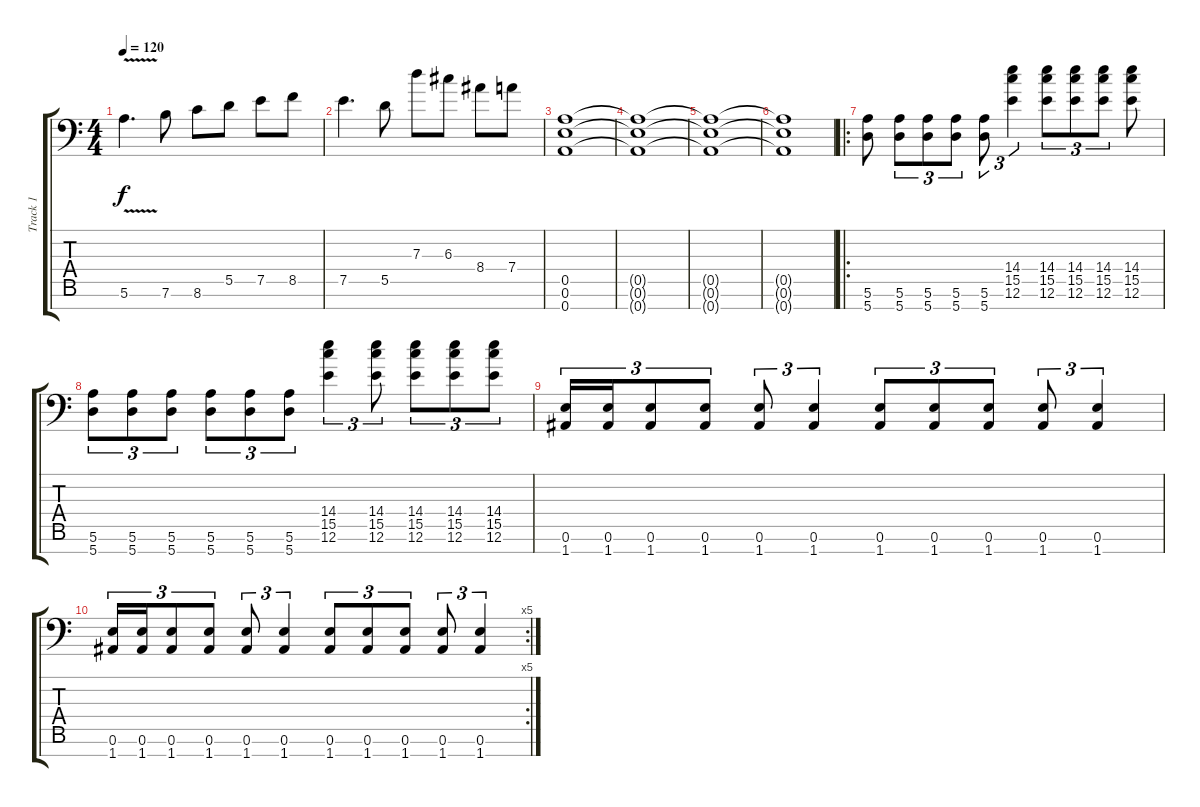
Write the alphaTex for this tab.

\track ("Track 1" "Track 1") {instrument distortionguitar}
\staff {score tabs}
\tuning (E4 B3 G3 D3 A2 E2 A1) {hide}
\ts (4 4)
\tempo 120
\clef f4
\ks c
5.6{v}.4{d dy f} 7.6.8 8.6.8 5.5.8 7.5.8 8.5.8 |
7.5.4{d} 5.5.8 7.3.8 6.3.8 8.4.8 7.4.8 |
(0.5 0.6 0.7).1 |
(0.5{t} 0.6{t} 0.7{t}).1 |
(0.5{t} 0.6{t} 0.7{t}).1 |
(0.5{t} 0.6{t} 0.7{t}).1 |
\ro
(5.6 5.7).8 (5.6 5.7).8{tu (3 2)} (5.6 5.7).8{tu (3 2)} (5.6 5.7).8{tu (3 2)} (5.6 5.7).8{tu (3 2)} (14.4 15.5 12.6).4{tu (3 2)} (14.4 15.5 12.6).8{tu (3 2)} (14.4 15.5 12.6).8{tu (3 2)} (14.4 15.5 12.6).8{tu (3 2)} (14.4 15.5 12.6).8 |
(5.6 5.7).8{tu (3 2)} (5.6 5.7).8{tu (3 2)} (5.6 5.7).8{tu (3 2)} (5.6 5.7).8{tu (3 2)} (5.6 5.7).8{tu (3 2)} (5.6 5.7).8{tu (3 2)} (14.4 15.5 12.6).4{tu (3 2)} (14.4 15.5 12.6).8{tu (3 2)} (14.4 15.5 12.6).8{tu (3 2)} (14.4 15.5 12.6).8{tu (3 2)} (14.4 15.5 12.6).8{tu (3 2)} |
(0.6 1.7).16{tu (3 2)} (0.6 1.7).16{tu (3 2)} (0.6 1.7).8{tu (3 2)} (0.6 1.7).8{tu (3 2)} (0.6 1.7).8{tu (3 2)} (0.6 1.7).4{tu (3 2)} (0.6 1.7).8{tu (3 2)} (0.6 1.7).8{tu (3 2)} (0.6 1.7).8{tu (3 2)} (0.6 1.7).8{tu (3 2)} (0.6 1.7).4{tu (3 2)} |
\rc 5
(0.6 1.7).16{tu (3 2)} (0.6 1.7).16{tu (3 2)} (0.6 1.7).8{tu (3 2)} (0.6 1.7).8{tu (3 2)} (0.6 1.7).8{tu (3 2)} (0.6 1.7).4{tu (3 2)} (0.6 1.7).8{tu (3 2)} (0.6 1.7).8{tu (3 2)} (0.6 1.7).8{tu (3 2)} (0.6 1.7).8{tu (3 2)} (0.6 1.7).4{tu (3 2)}
